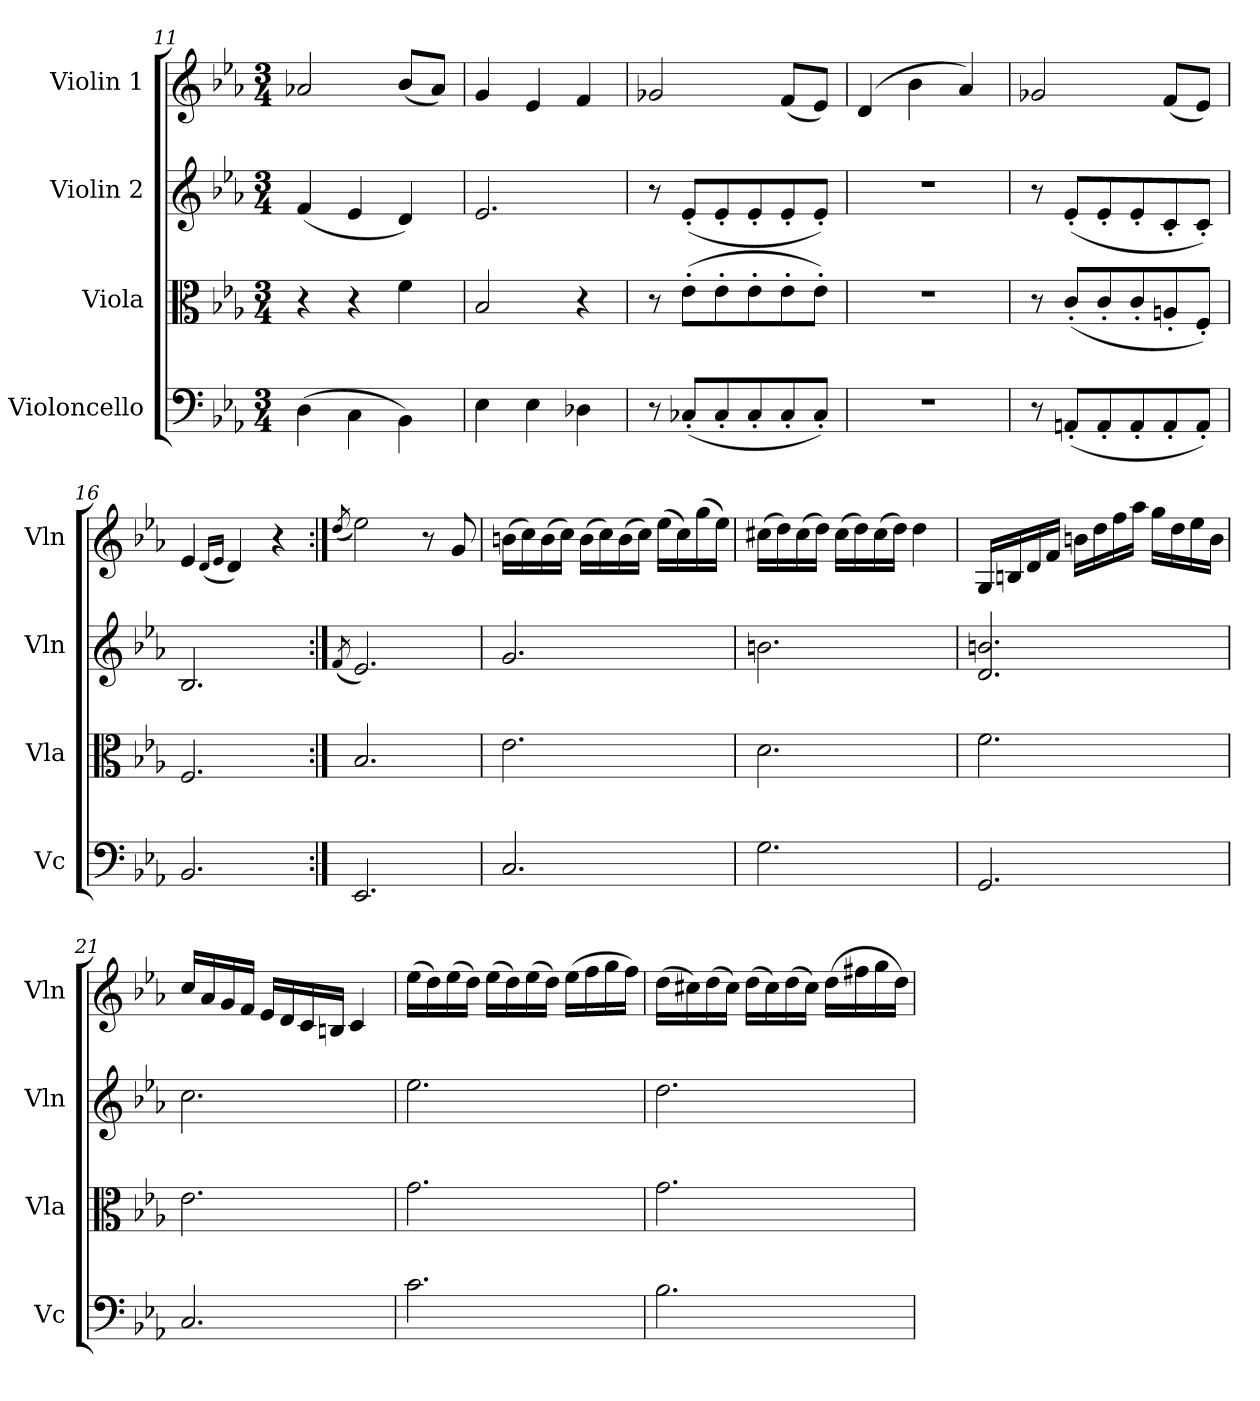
**kern	**kern	**kern	**kern
*part4	*part3	*part2	*part1
*staff4	*staff3	*staff2	*staff1
*I"Violoncello	*I"Viola	*I"Violin 2	*I"Violin 1
*I'Vc	*I'Vla	*I'Vln	*I'Vln
*clefF4	*clefC3	*clefG2	*clefG2
*k[b-e-a-]	*k[b-e-a-]	*k[b-e-a-]	*k[b-e-a-]
*M3/4	*M3/4	*M3/4	*M3/4
=11	=11	=11	=11
(4D\	4r	(4f/	2a-X/
4C\	4r	4e-/	.
4BB-\)	4f\	4d/)	(8b-/L
.	.	.	8a-/J)
=12	=12	=12	=12
4E-\	2B-/	2.e-/	4g/
4E-\	.	.	4e-/
4D-X\	4r	.	4f/
=13	=13	=13	=13
8r	8r	8r	2g-X/
(8C-X'/L	(8e-'\L	(8e-'/L	.
8C-'/	8e-'\	8e-'/	.
8C-'/	8e-'\	8e-'/	.
8C-'/	8e-'\	8e-'/	(8f/L
8C-'/J)	8e-'\J)	8e-'/J)	8e-/J)
=14	=14	=14	=14
2.r	2.r	2.r	(4d/
.	.	.	4b-\
.	.	.	4a-/)
=15	=15	=15	=15
8r	8r	8r	2g-X/
(8AAn'/L	(8c'/L	(8e-'/L	.
8AA'/	8c'/	8e-'/	.
8AA'/	8c'/	8e-'/	.
8AA'/	8An'/	8c'/	(8f/L
8AA'/J)	8F'/J)	8c'/J)	8e-/J)
=16	=16	=16	=16
2.BB-/	2.F/	2.B-/	4e-/
.	.	.	(16qd/LL
.	.	.	16qe-/JJ
.	.	.	4d/)
.	.	.	4r
!!LO:LB:g=z
=17:|!	=17:|!	=17:|!	=17:|!
.	.	(8qf/	(8qdd/
2.EE-/	2.B-/	2.e-/)	2ee-\)
.	.	.	8r
.	.	.	8g/
=18	=18	=18	=18
2.C/	2.e-\	2.g/	(16bn\LL
.	.	.	16cc\)
.	.	.	(16b\
.	.	.	16cc\JJ)
.	.	.	(16b\LL
.	.	.	16cc\)
.	.	.	(16b\
.	.	.	16cc\JJ)
.	.	.	(16ee-\LL
.	.	.	16cc\)
.	.	.	(16gg\
.	.	.	16ee-\JJ)
!!LO:LB:g=z
=19	=19	=19	=19
2.G\	2.d\	2.bn\	(16cc#X\LL
.	.	.	16dd\)
.	.	.	(16cc#\
.	.	.	16dd\JJ)
.	.	.	(16cc#\LL
.	.	.	16dd\)
.	.	.	(16cc#\
.	.	.	16dd\JJ)
.	.	.	4dd\
=20	=20	=20	=20
2.GG/	2.f\	2.d/ 2.bn/	16G/LL
.	.	.	16Bn/
.	.	.	16d/
.	.	.	16f/JJ
.	.	.	16bn\LL
.	.	.	16dd\
.	.	.	16ff\
.	.	.	16aa-\JJ
.	.	.	16gg\LL
.	.	.	16dd\
.	.	.	16ee-\
.	.	.	16b\JJ
=21	=21	=21	=21
2.C/	2.e-\	2.cc\	16cc/LL
.	.	.	16a-/
.	.	.	16g/
.	.	.	16f/JJ
.	.	.	16e-/LL
.	.	.	16d/
.	.	.	16c/
.	.	.	16Bn/JJ
.	.	.	4c/
!!LO:PB:g=z
=22	=22	=22	=22
2.c\	2.g\	2.ee-\	(16ee-\LL
.	.	.	16dd\)
.	.	.	(16ee-\
.	.	.	16dd\JJ)
.	.	.	(16ee-\LL
.	.	.	16dd\)
.	.	.	(16ee-\
.	.	.	16dd\JJ)
.	.	.	(16ee-\LL
.	.	.	16ff\
.	.	.	16gg\
.	.	.	16ff\JJ)
=23	=23	=23	=23
2.B-\	2.g\	2.dd\	(16dd\LL
.	.	.	16cc#X\)
.	.	.	(16dd\
.	.	.	16cc#\JJ)
.	.	.	(16dd\LL
.	.	.	16cc#\)
.	.	.	(16dd\
.	.	.	16cc#\JJ)
.	.	.	(16dd\LL
.	.	.	16ff#X\
.	.	.	16gg\
.	.	.	16dd\JJ)
=	=	=	=
*-	*-	*-	*-
